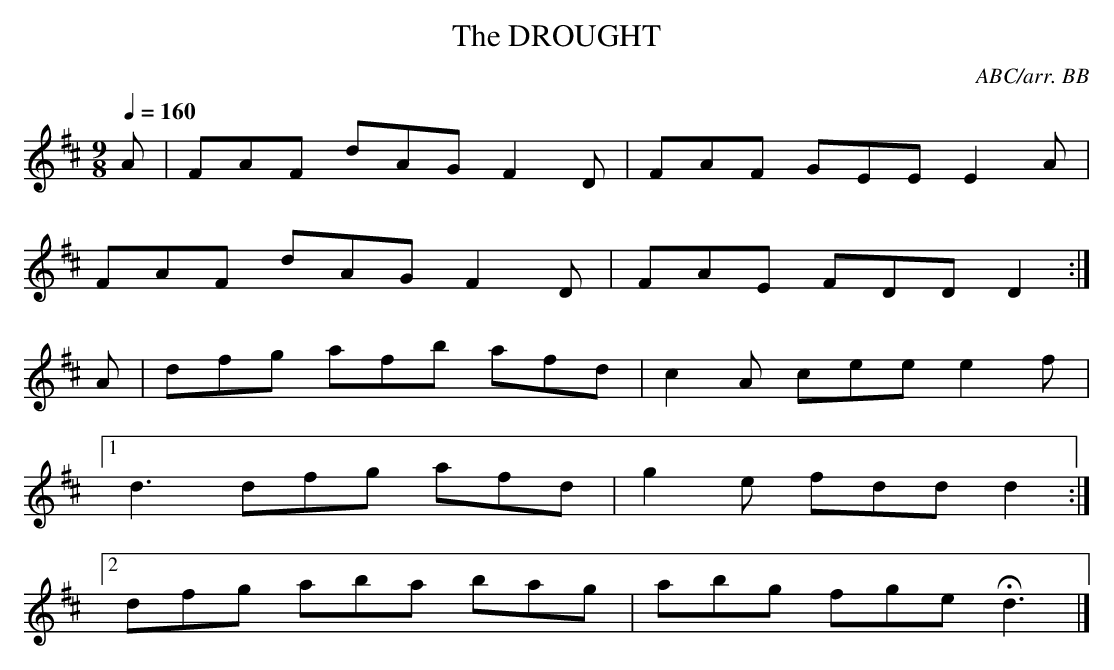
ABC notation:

X:1
T:DROUGHT, The
C:ABC/arr. BB
Y:"Irish"
Q:1/4=160
M:9/8
L:1/8
K:D
A|FAF dAG F2D|FAF GEE E2A|
FAF dAG F2D|FAE FDD D2 :|
A|dfg afb afd|c2A cee e2f|
[1 d3 dfg afd|g2e fdd d2:|
[2 dfg aba bag|abg fge Hd3|]
